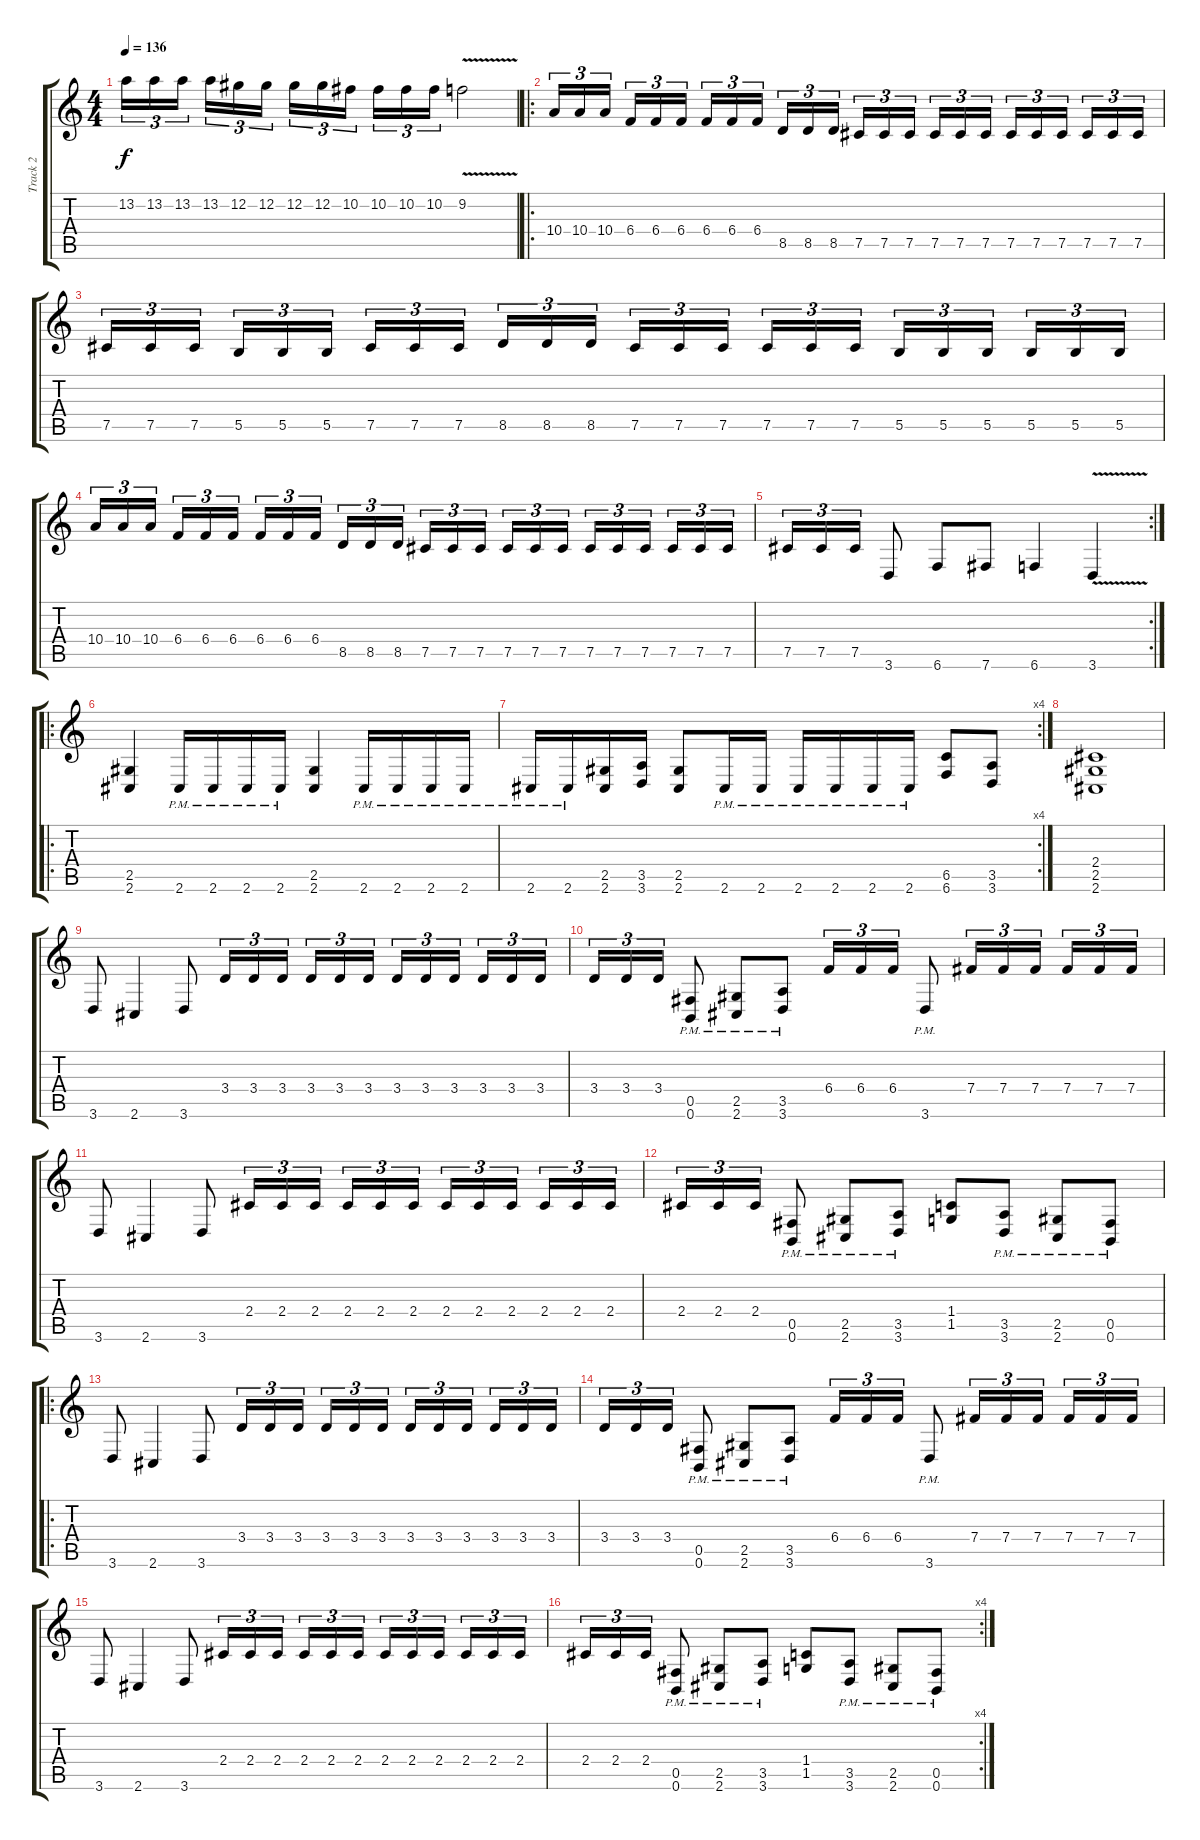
\track ("Track 2" "Track 2") {instrument overdrivenguitar}
\staff {score tabs}
\tuning (Db4 Ab3 E3 B2 Gb2 B1) {hide}
\ts (4 4)
\tempo 136
\clef g2
\ks c
13.2.16{tu (3 2) dy f} 13.2.16{tu (3 2)} 13.2.16{tu (3 2) beam splitsecondary} 13.2.16{tu (3 2)} 12.2.16{tu (3 2)} 12.2.16{tu (3 2)} 12.2.16{tu (3 2)} 12.2.16{tu (3 2)} 10.2.16{tu (3 2) beam splitsecondary} 10.2.16{tu (3 2)} 10.2.16{tu (3 2)} 10.2.16{tu (3 2)} 9.2{v}.2 |
\ro
10.4.16{tu (3 2)} 10.4.16{tu (3 2)} 10.4.16{tu (3 2) beam splitsecondary} 6.4.16{tu (3 2)} 6.4.16{tu (3 2)} 6.4.16{tu (3 2)} 6.4.16{tu (3 2)} 6.4.16{tu (3 2)} 6.4.16{tu (3 2) beam splitsecondary} 8.5.16{tu (3 2)} 8.5.16{tu (3 2)} 8.5.16{tu (3 2)} 7.5.16{tu (3 2)} 7.5.16{tu (3 2)} 7.5.16{tu (3 2) beam splitsecondary} 7.5.16{tu (3 2)} 7.5.16{tu (3 2)} 7.5.16{tu (3 2)} 7.5.16{tu (3 2)} 7.5.16{tu (3 2)} 7.5.16{tu (3 2) beam splitsecondary} 7.5.16{tu (3 2)} 7.5.16{tu (3 2)} 7.5.16{tu (3 2)} |
7.5.16{tu (3 2)} 7.5.16{tu (3 2)} 7.5.16{tu (3 2) beam splitsecondary} 5.5.16{tu (3 2)} 5.5.16{tu (3 2)} 5.5.16{tu (3 2)} 7.5.16{tu (3 2)} 7.5.16{tu (3 2)} 7.5.16{tu (3 2) beam splitsecondary} 8.5.16{tu (3 2)} 8.5.16{tu (3 2)} 8.5.16{tu (3 2)} 7.5.16{tu (3 2)} 7.5.16{tu (3 2)} 7.5.16{tu (3 2) beam splitsecondary} 7.5.16{tu (3 2)} 7.5.16{tu (3 2)} 7.5.16{tu (3 2)} 5.5.16{tu (3 2)} 5.5.16{tu (3 2)} 5.5.16{tu (3 2) beam splitsecondary} 5.5.16{tu (3 2)} 5.5.16{tu (3 2)} 5.5.16{tu (3 2)} |
10.4.16{tu (3 2)} 10.4.16{tu (3 2)} 10.4.16{tu (3 2) beam splitsecondary} 6.4.16{tu (3 2)} 6.4.16{tu (3 2)} 6.4.16{tu (3 2)} 6.4.16{tu (3 2)} 6.4.16{tu (3 2)} 6.4.16{tu (3 2) beam splitsecondary} 8.5.16{tu (3 2)} 8.5.16{tu (3 2)} 8.5.16{tu (3 2)} 7.5.16{tu (3 2)} 7.5.16{tu (3 2)} 7.5.16{tu (3 2) beam splitsecondary} 7.5.16{tu (3 2)} 7.5.16{tu (3 2)} 7.5.16{tu (3 2)} 7.5.16{tu (3 2)} 7.5.16{tu (3 2)} 7.5.16{tu (3 2) beam splitsecondary} 7.5.16{tu (3 2)} 7.5.16{tu (3 2)} 7.5.16{tu (3 2)} |
\rc 2
7.5.16{tu (3 2)} 7.5.16{tu (3 2)} 7.5.16{tu (3 2)} 3.6.8 6.6.8 7.6.8 6.6.4 3.6{v}.4 |
\ro
(2.5 2.6).4 2.6{pm}.16 2.6{pm}.16 2.6{pm}.16 2.6{pm}.16 (2.5 2.6).4 2.6{pm}.16 2.6{pm}.16 2.6{pm}.16 2.6{pm}.16 |
\rc 4
2.6{pm}.16 2.6{pm}.16 (2.5 2.6).16 (3.5 3.6).16 (2.5 2.6).8 2.6{pm}.16 2.6{pm}.16 2.6{pm}.16 2.6{pm}.16 2.6{pm}.16 2.6{pm}.16 (6.5 6.6).8 (3.5 3.6).8 |
(2.4 2.5 2.6).1 |
3.6.8 2.6.4 3.6.8 3.4.16{tu (3 2)} 3.4.16{tu (3 2)} 3.4.16{tu (3 2) beam splitsecondary} 3.4.16{tu (3 2)} 3.4.16{tu (3 2)} 3.4.16{tu (3 2)} 3.4.16{tu (3 2)} 3.4.16{tu (3 2)} 3.4.16{tu (3 2) beam splitsecondary} 3.4.16{tu (3 2)} 3.4.16{tu (3 2)} 3.4.16{tu (3 2)} |
3.4.16{tu (3 2)} 3.4.16{tu (3 2)} 3.4.16{tu (3 2)} (0.5{pm} 0.6{pm}).8 (2.5{pm} 2.6{pm}).8 (3.5{pm} 3.6{pm}).8 6.4.16{tu (3 2)} 6.4.16{tu (3 2)} 6.4.16{tu (3 2)} 3.6{pm}.8 7.4.16{tu (3 2)} 7.4.16{tu (3 2)} 7.4.16{tu (3 2) beam splitsecondary} 7.4.16{tu (3 2)} 7.4.16{tu (3 2)} 7.4.16{tu (3 2)} |
3.6.8 2.6.4 3.6.8 2.4.16{tu (3 2)} 2.4.16{tu (3 2)} 2.4.16{tu (3 2) beam splitsecondary} 2.4.16{tu (3 2)} 2.4.16{tu (3 2)} 2.4.16{tu (3 2)} 2.4.16{tu (3 2)} 2.4.16{tu (3 2)} 2.4.16{tu (3 2) beam splitsecondary} 2.4.16{tu (3 2)} 2.4.16{tu (3 2)} 2.4.16{tu (3 2)} |
2.4.16{tu (3 2)} 2.4.16{tu (3 2)} 2.4.16{tu (3 2)} (0.5{pm} 0.6{pm}).8 (2.5{pm} 2.6{pm}).8 (3.5{pm} 3.6{pm}).8 (1.4 1.5).8 (3.5{pm} 3.6{pm}).8 (2.5{pm} 2.6{pm}).8 (0.5{pm} 0.6{pm}).8 |
\ro
3.6.8 2.6.4 3.6.8 3.4.16{tu (3 2)} 3.4.16{tu (3 2)} 3.4.16{tu (3 2) beam splitsecondary} 3.4.16{tu (3 2)} 3.4.16{tu (3 2)} 3.4.16{tu (3 2)} 3.4.16{tu (3 2)} 3.4.16{tu (3 2)} 3.4.16{tu (3 2) beam splitsecondary} 3.4.16{tu (3 2)} 3.4.16{tu (3 2)} 3.4.16{tu (3 2)} |
3.4.16{tu (3 2)} 3.4.16{tu (3 2)} 3.4.16{tu (3 2)} (0.5{pm} 0.6{pm}).8 (2.5{pm} 2.6{pm}).8 (3.5{pm} 3.6{pm}).8 6.4.16{tu (3 2)} 6.4.16{tu (3 2)} 6.4.16{tu (3 2)} 3.6{pm}.8 7.4.16{tu (3 2)} 7.4.16{tu (3 2)} 7.4.16{tu (3 2) beam splitsecondary} 7.4.16{tu (3 2)} 7.4.16{tu (3 2)} 7.4.16{tu (3 2)} |
3.6.8 2.6.4 3.6.8 2.4.16{tu (3 2)} 2.4.16{tu (3 2)} 2.4.16{tu (3 2) beam splitsecondary} 2.4.16{tu (3 2)} 2.4.16{tu (3 2)} 2.4.16{tu (3 2)} 2.4.16{tu (3 2)} 2.4.16{tu (3 2)} 2.4.16{tu (3 2) beam splitsecondary} 2.4.16{tu (3 2)} 2.4.16{tu (3 2)} 2.4.16{tu (3 2)} |
\rc 4
2.4.16{tu (3 2)} 2.4.16{tu (3 2)} 2.4.16{tu (3 2)} (0.5{pm} 0.6{pm}).8 (2.5{pm} 2.6{pm}).8 (3.5{pm} 3.6{pm}).8 (1.4 1.5).8 (3.5{pm} 3.6{pm}).8 (2.5{pm} 2.6{pm}).8 (0.5{pm} 0.6{pm}).8
